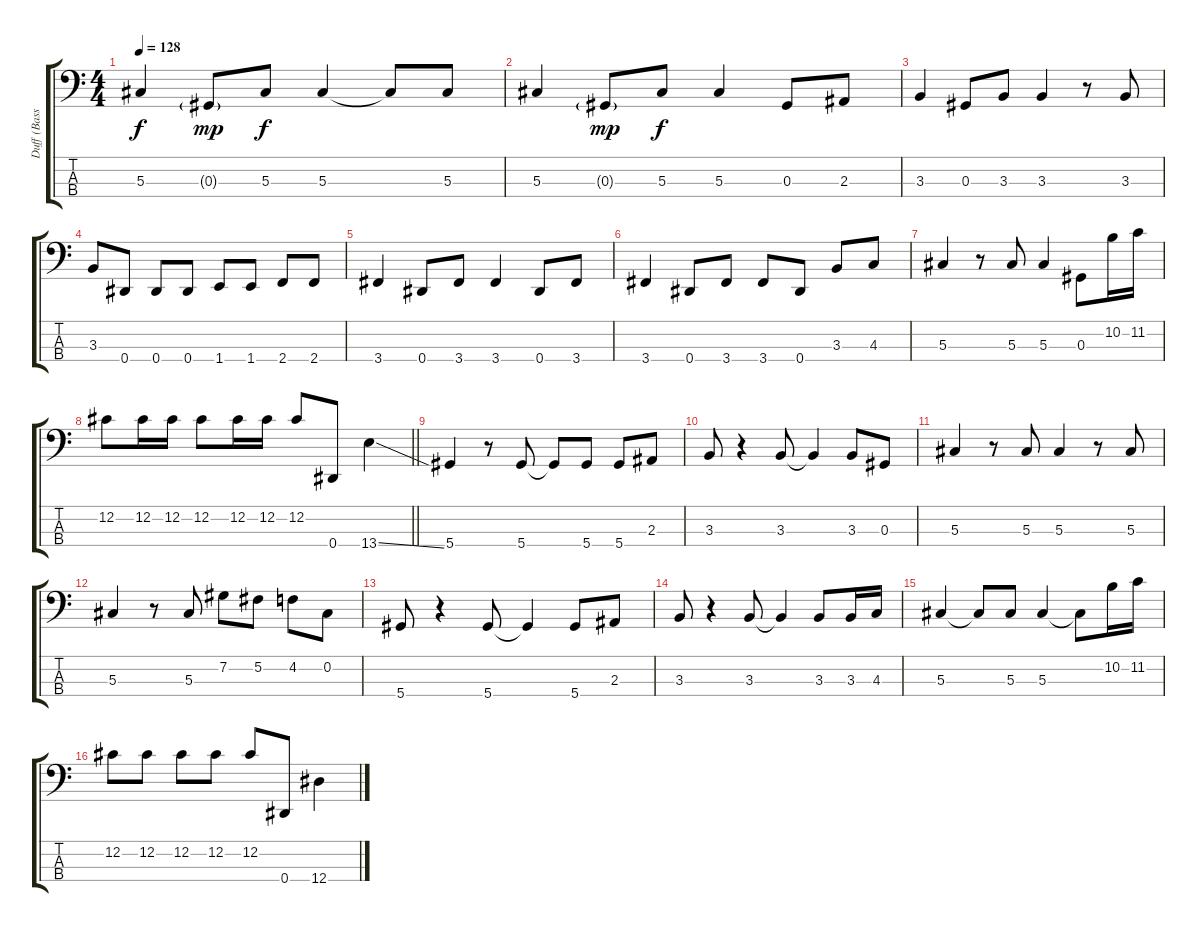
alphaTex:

\track ("Duff (Bass)" "Duff (Bass") {instrument electricbasspick}
\staff {score tabs}
\tuning (Gb2 Db2 Ab1 Eb1) {hide}
\ts (4 4)
\tempo 128
\clef f4
\ks c
5.3.4{dy f} 0.3{g}.8{dy mp} 5.3.8{dy f} 5.3.4 5.3{t}.8 5.3.8 |
5.3.4 0.3{g}.8{dy mp} 5.3.8{dy f} 5.3.4 0.3.8 2.3.8 |
3.3.4 0.3.8 3.3.8 3.3.4 r.8 3.3.8 |
3.3.8 0.4.8 0.4.8 0.4.8 1.4.8 1.4.8 2.4.8 2.4.8 |
3.4.4 0.4.8 3.4.8 3.4.4 0.4.8 3.4.8 |
3.4.4 0.4.8 3.4.8 3.4.8 0.4.8 3.3.8 4.3.8 |
5.3.4 r.8 5.3.8 5.3.4 0.3.8 10.2.16 11.2.16 |
\barLineRight lightlight
12.2.8 12.2.16 12.2.16 12.2.8 12.2.16 12.2.16 12.2.8 0.4.8 13.4{ss}.4 |
5.4.4 r.8 5.4.8 5.4{t}.8 5.4.8 5.4.8 2.3.8 |
3.3.8 r.4 3.3.8 3.3{t}.4 3.3.8 0.3.8 |
5.3.4 r.8 5.3.8 5.3.4 r.8 5.3.8 |
5.3.4 r.8 5.3.8 7.2.8 5.2.8 4.2.8 0.2.8 |
5.4.8 r.4 5.4.8 5.4{t}.4 5.4.8 2.3.8 |
3.3.8 r.4 3.3.8 3.3{t}.4 3.3.8 3.3.16 4.3.16 |
5.3.4 5.3{t}.8 5.3.8 5.3.4 5.3{t}.8 10.2.16 11.2.16 |
12.2.8 12.2.8 12.2.8 12.2.8 12.2.8 0.4.8 12.4.4
